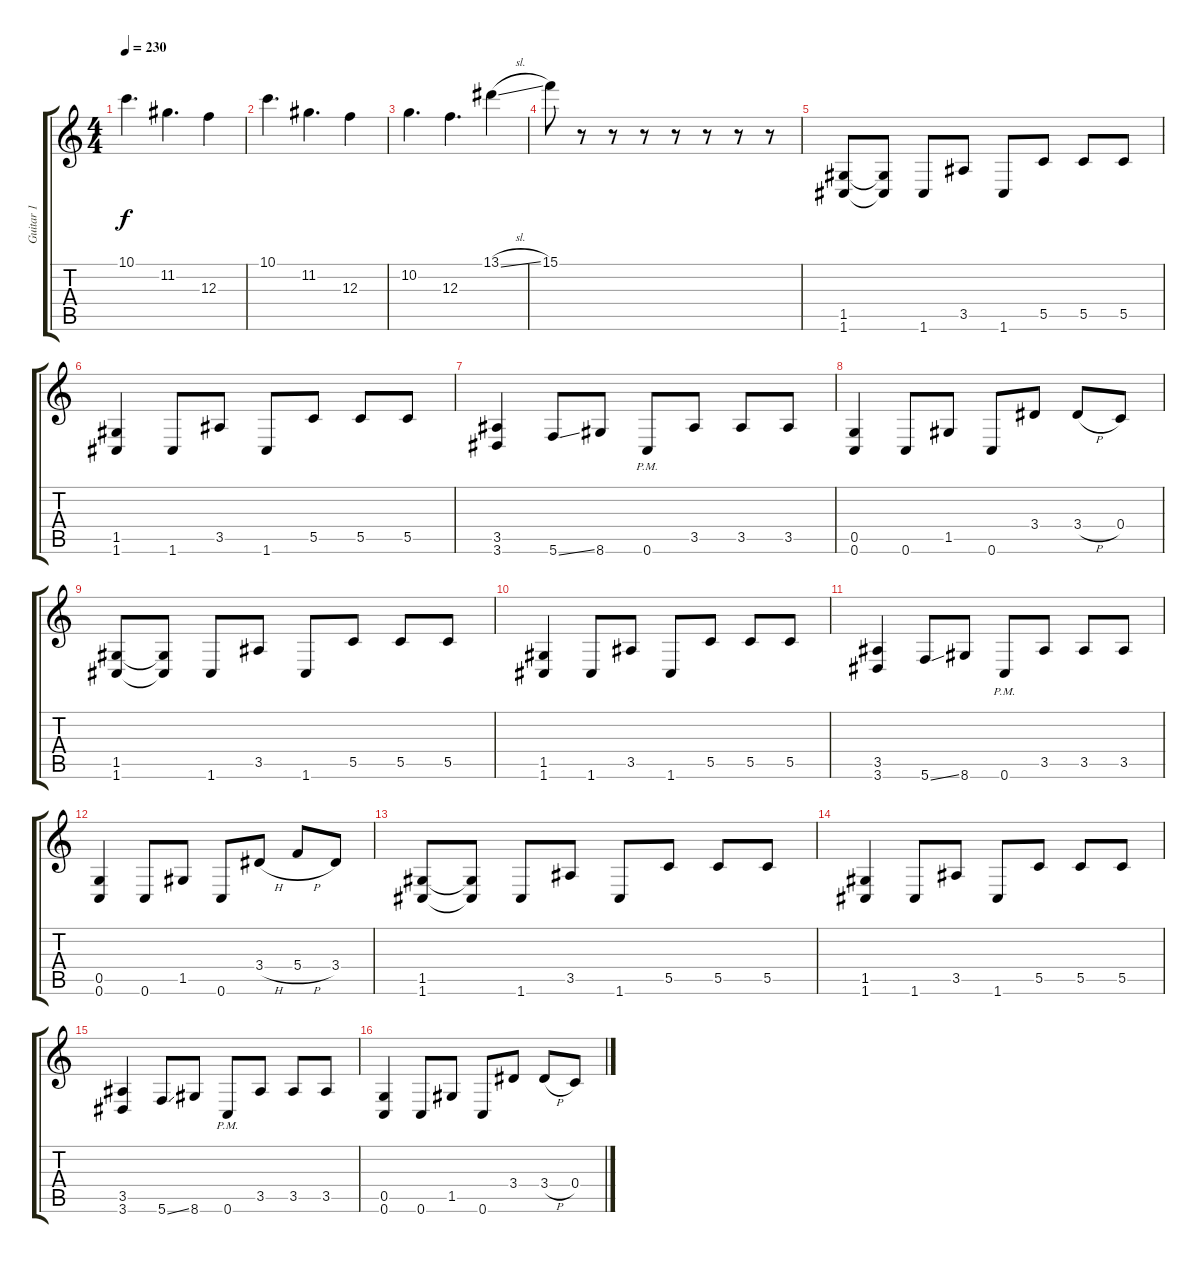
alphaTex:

\track ("Guitar 1" "Guitar 1") {instrument distortionguitar}
\staff {score tabs}
\tuning (D4 A3 F3 C3 G2 C2) {hide}
\ts (4 4)
\tempo 230
\clef g2
\ks c
10.1.4{d dy f} 11.2.4{d} 12.3.4 |
10.1.4{d} 11.2.4{d} 12.3.4 |
10.2.4{d} 12.3.4{d} 13.1{sl}.4 |
15.1.8 r.8 r.8 r.8 r.8 r.8 r.8 r.8 |
(1.5 1.6).8 (1.5{t} 1.6{t}).8 1.6.8 3.5.8 1.6.8 5.5.8 5.5.8 5.5.8 |
(1.5 1.6).4 1.6.8 3.5.8 1.6.8 5.5.8 5.5.8 5.5.8 |
(3.5 3.6).4 5.6{ss}.8 8.6.8 0.6{pm}.8 3.5.8 3.5.8 3.5.8 |
(0.5 0.6).4 0.6.8 1.5.8 0.6.8 3.4.8 3.4{h}.8 0.4.8 |
(1.5 1.6).8 (1.5{t} 1.6{t}).8 1.6.8 3.5.8 1.6.8 5.5.8 5.5.8 5.5.8 |
(1.5 1.6).4 1.6.8 3.5.8 1.6.8 5.5.8 5.5.8 5.5.8 |
(3.5 3.6).4 5.6{ss}.8 8.6.8 0.6{pm}.8 3.5.8 3.5.8 3.5.8 |
(0.5 0.6).4 0.6.8 1.5.8 0.6.8 3.4{h}.8 5.4{h}.8 3.4.8 |
(1.5 1.6).8 (1.5{t} 1.6{t}).8 1.6.8 3.5.8 1.6.8 5.5.8 5.5.8 5.5.8 |
(1.5 1.6).4 1.6.8 3.5.8 1.6.8 5.5.8 5.5.8 5.5.8 |
(3.5 3.6).4 5.6{ss}.8 8.6.8 0.6{pm}.8 3.5.8 3.5.8 3.5.8 |
(0.5 0.6).4 0.6.8 1.5.8 0.6.8 3.4.8 3.4{h}.8 0.4.8
